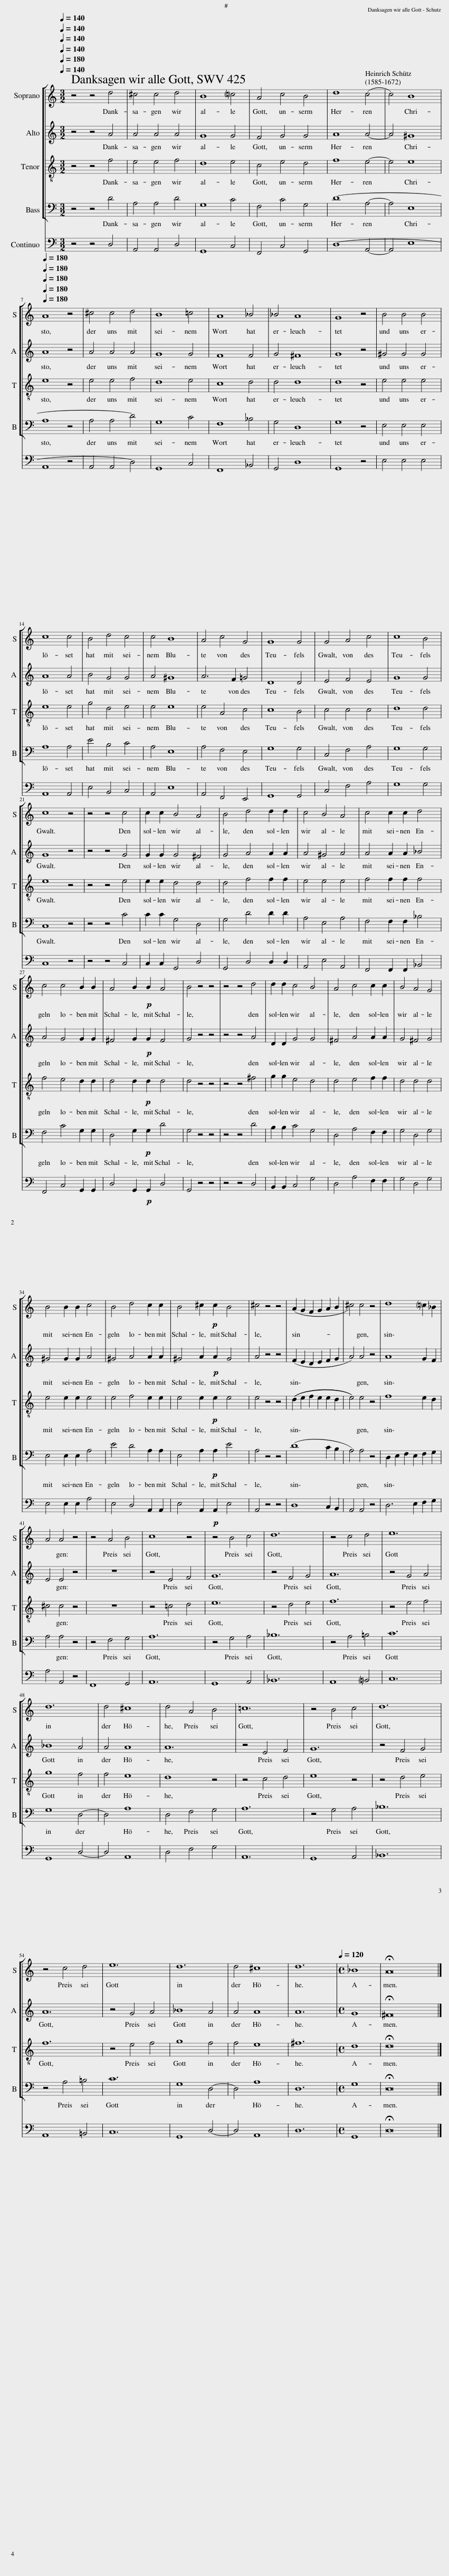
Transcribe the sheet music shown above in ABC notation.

X:1
%%score [ 1 2 3 4 ] 5
L:1/8
Q:1/4=140
M:3/2
I:linebreak $
K:C
V:1 treble
V:2 treble
V:3 treble-8
V:4 bass
V:5 bass
V:1
 z4 z4 d4 | ^c4 c4 d4 | B8 !courtesy!=c4 | A4 c4 B4 | d8 (c4 | %5
 c4) B8 |$[Q:1/4=180][Q:1/4=180][Q:1/4=180][Q:1/4=180][Q:1/4=180] A8 z4 | ^c4 c4 d4 | B8 =c4 | A8 _B4 | %10
 _B4 A8 | G8 z4 | B4 B4 B4 |$ c8 c4 | B4 d4 c4 | %15
 c4 B8 | A4 c4 G4 | G8 G4 | G4 A4 c4 | c8 B4 |$ %20
 c8 z4 | z4 z4 c4 | c2 c2 B4 A4 | B4 d4 d2 d2 | c4 B4 A4 | %25
 c4 c2 c2 d4 |$ c4 c4 B2 B2 | A4 B2!p! B2 A4 | B4 z4 z4 | z4 z4 d4 | %30
 d2 d2 c4 B4 | A4 c4 c2 c2 | B4 A4 G4 |$ B4 B2 B2 c4 | B4 d4 c2 c2 | %35
 B4 ^c2!p! c2 B4 | ^c4 z4 z4 | (A2 G2 F2 G2 A2 B2 | ^c4) c4 z4 | d8 !courtesy!=c2 _B2 |$ %40
 A4 A4 z4 | z4 A4 B4 | c8 z4 | z4 B4 c4 | d12 | %45
 z4 c4 d4 | e12 |$ d12 | d4 ^c8 | d4 A4 B4 | %50
 =c12 | z4 B4 c4 | d12 |$ z4 c4 d4 | e12 | %55
 d12 | d4 ^c8 | d12 |[M:4/4][Q:1/4=120] _B8 | !fermata!A16 |] %60
V:2
 z4 z4 A4 | A4 A4 A4 | G8 G4 | F4 G4 G4 | A8 A4- | %5
 A4 ^G8 |$ A8 z4 | A4 A4 A4 | G8 G4 | F8 F4 | %10
 G4 ^F8 | G8 z4 | ^G4 G4 G4 |$ A8 A4 | B4 G4 G4 | %15
 A4 ^G8 | A6 F2 =G4 | D8 D4 | E4 F4 E4 | G8 G4 |$ %20
 G8 z4 | z4 z4 G4 | G2 G2 G4 ^F4 | G4 A4 A2 A2 | A4 ^G4 A4 | %25
 A4 A2 A2 _B4 |$ A4 G4 G2 G2 | ^F4 G2!p! G2 F4 | G4 z4 z4 | z4 z4 A4 | %30
 D2 D2 G4 G4 | ^F4 A4 A2 A2 | G4 ^F4 G4 |$ ^G4 G2 G2 A4 | ^G4 A4 A2 A2 | %35
 ^G4 A2!p! A2 G4 | A4 z4 z4 | (F2 E2 D2 E2 F2 G2 | A4) A4 z4 | A8 G2 F2 |$ %40
 E4 E4 z4 | z12 | z4 E4 F4 | G12 | z4 F4 G4 | %45
 A12 | z4 G4 A4 |$ _B8 A4 | A4 A8 | A12 | %50
 z4 E4 F4 | G12 | z4 F4 G4 |$ A12 | z4 G4 A4 | %55
 _B8 A4 | A4 A8 | A12 |[M:4/4] G8 | !fermata!^F16 |] %60
V:3
 z4 z4 f4 | e4 e4 f4 | d8 e4 | c4 e4 d4 | f8 e4- | %5
 e4 e8 |$ e8 z4 | e4 e4 f4 | d8 e4 | c8 d4 | %10
 d4 d8 | d8 z4 | e4 e4 e4 |$ e8 e4 | g4 d4 e4 | %15
 e4 e8 | e4 A4 c4 | c8 B4 | c4 c4 c4 | d8 d4 |$ %20
 e8 z4 | z4 z4 e4 | e2 e2 d4 d4 | d4 f4 f2 f2 | e4 e4 e4 | %25
 f4 f2 f2 f4 |$ f4 e4 d2 d2 | d4 d2!p! d2 d4 | d4 z4 z4 | z4 z4 ^f4 | %30
 g2 g2 e4 d4 | d4 e4 f2 f2 | d4 d4 d4 |$ e4 e2 e2 e4 | e4 f4 e2 e2 | %35
 e4 e2!p! e2 e4 | e4 z4 z4 | ((d2 e2 f2 e2 e2 d2 | e4)) e4 z4 | f8 e2 d2 |$ %40
 ^c4 c4 z4 | z12 | z4 =c4 d4 | e12 | z4 d4 e4 | %45
 f12 | z4 e4 f4 |$ g8 f4 | f4 e8 | d8 z4 | %50
 z4 c4 d4 | e8 z4 | z4 d4 e4 |$ f12 | z4 e4 f4 | %55
 g8 f4 | f4 e8 | ^f12 |[M:4/4] d8 | !fermata!d16 |] %60
V:4
 z4 z4 D4 | A,4 A,4 D4 | G,8 C4 | F,4 C4 G,4 | D8- A,4- | %5
 A,4 E,8 |$ A,8 z4 | A,4 A,4 D4 | G,8 C4 | F,8 _B,4 | %10
 G,4 D,8 | G,8 z4 | E,4 E,4 E,4 |$ A,8 A,4 | E4 B,4 C4 | %15
 A,4 E,8 | A,4 F,4 E,4 | G,8 G,4 | C,4 F,4 A,4 | G,8 G,4 |$ %20
 C,8 z4 | z4 z4 C4 | C2 C2 G,4 D,4 | G,4 D4 D2 D2 | A,4 E,4 A,4 | %25
 F,4 F,2 F,2 _B,4 |$ F,4 C4 G,2 G,2 | D,4 G,2!p! G,2 D4 | G,4 z4 z4 | z4 z4 D4 | %30
 B,2 B,2 C4 G,4 | D,4 A,4 F,2 F,2 | G,4 D,4 G,4 |$ E,4 E,2 E,2 A,4 | E4 D4 A,2 A,2 | %35
 E,4 A,2!p! A,2 E4 | A,4 z4 z4 | (D8 C2 B,2 | A,4) A,4 z4 | D,2 E,2 F,2 E,2 F,2 G,2 |$ %40
 A,4 A,4 z4 | z4 F,4 G,4 | A,12 | z4 G,4 A,4 | _B,12 | %45
 z4 A,4 =B,4 | C12 |$ G,8 D,4- | D,4 A,8 | D,4 F,4 G,4 | %50
 A,12 | z4 G,4 A,4 | _B,12 |$ z4 A,4 =B,4 | C12 | %55
 G,8 D,4- | D,4 A,8 | D,12 |[M:4/4] G,8 | !fermata!D,16 |] %60
V:5
 z4 z4 D,4 | A,,4 A,,4 D,4 | G,,8 C,4 | F,,4 C,4 G,,4 | D,8- A,,4- | %5
 A,,4 E,8 |$ A,,8 z4 | A,,4 A,,4 D,4 | G,,8 C,4 | F,,8 _B,,4 | %10
 G,,4 D,8 | G,,8 z4 | E,4 E,4 E,4 |$ A,,8 A,,4 | E,4 B,,4 C,4 | %15
 A,,4 E,8 | A,,4 F,,4 E,,4 | G,,8 G,,4 | C,4 F,4 A,4 | G,8 G,4 |$ %20
 C,8 z4 | z4 z4 C,4 | C,2 C,2 G,,4 D,4 | G,,4 D,4 D,2 D,2 | A,,4 E,4 A,,4 | %25
 F,,4 F,,2 F,,2 _B,,4 |$ F,,4 C,4 G,,2 G,,2 | D,4 G,,2!p! G,,2 D,4 | G,,4 z4 z4 | z4 z4 D,4 | %30
 B,,2 B,,2 C,4 G,4 | D,4 A,4 F,2 F,2 | G,4 D,4 G,4 |$ E,4 E,2 E,2 A,4 | E,4 D,4 A,,2 A,,2 | %35
 E,4 A,,2!p! A,,2 E,4 | A,,4 z4 z4 | D,8 C,2 B,,2 | A,,4 A,,4 z4 | D,6 E,2 F,2 G,2 |$ %40
 A,4 A,,4 z4 | F,,8 G,,4 | A,,12 | G,,8 A,,4 | _B,,12 | %45
 A,,8 !courtesy!=B,,4 | C,12 |$ G,,8 D,4- | D,4 A,,8 | D,4 F,4 G,4 | %50
 A,,12 | G,,8 A,,4 | _B,,12 |$ A,,8 =B,,4 | C,12 | %55
 G,,8 D,4- | D,4 A,,8 | D,12 |[M:4/4] G,,8 | !fermata!D,16 |] %60
